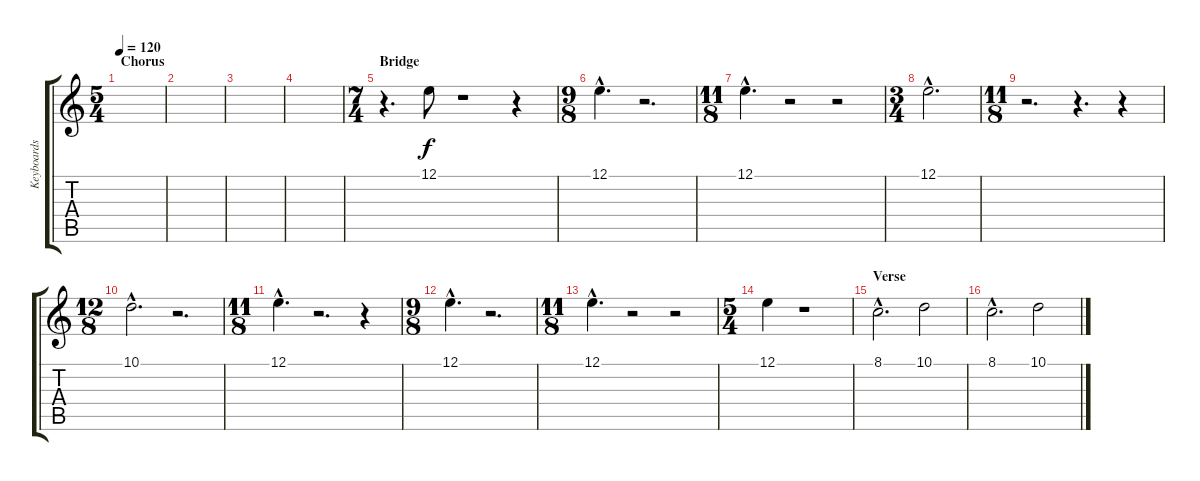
\track ("Keyboards" "Keyboards") {instrument tubularbells}
\staff {score tabs}
\tuning (E4 B3 G3 D3 A2 E2) {hide}
\ts (5 4)
\section ("" "Chorus")
\tempo 120
\clef g2
\ks c
|
|
|
|
\ts (7 4)
\section ("" "Bridge")
r.4{d} 12.1.8 r.1 r.4 |
\ts (9 8)
12.1{hac}.4{d} r.2{d} |
\ts (11 8)
12.1{hac}.4{d} r.2 r.2 |
\ts (3 4)
12.1{hac}.2{d} |
\ts (11 8)
r.2{d} r.4{d} r.4 |
\ts (12 8)
10.1{hac}.2{d} r.2{d} |
\ts (11 8)
12.1{hac}.4{d} r.2{d} r.4 |
\ts (9 8)
12.1{hac}.4{d} r.2{d} |
\ts (11 8)
12.1{hac}.4{d} r.2 r.2 |
\ts (5 4)
12.1.4 r.1 |
\section ("" "Verse")
8.1{hac}.2{d} 10.1.2 |
8.1{hac}.2{d} 10.1.2
